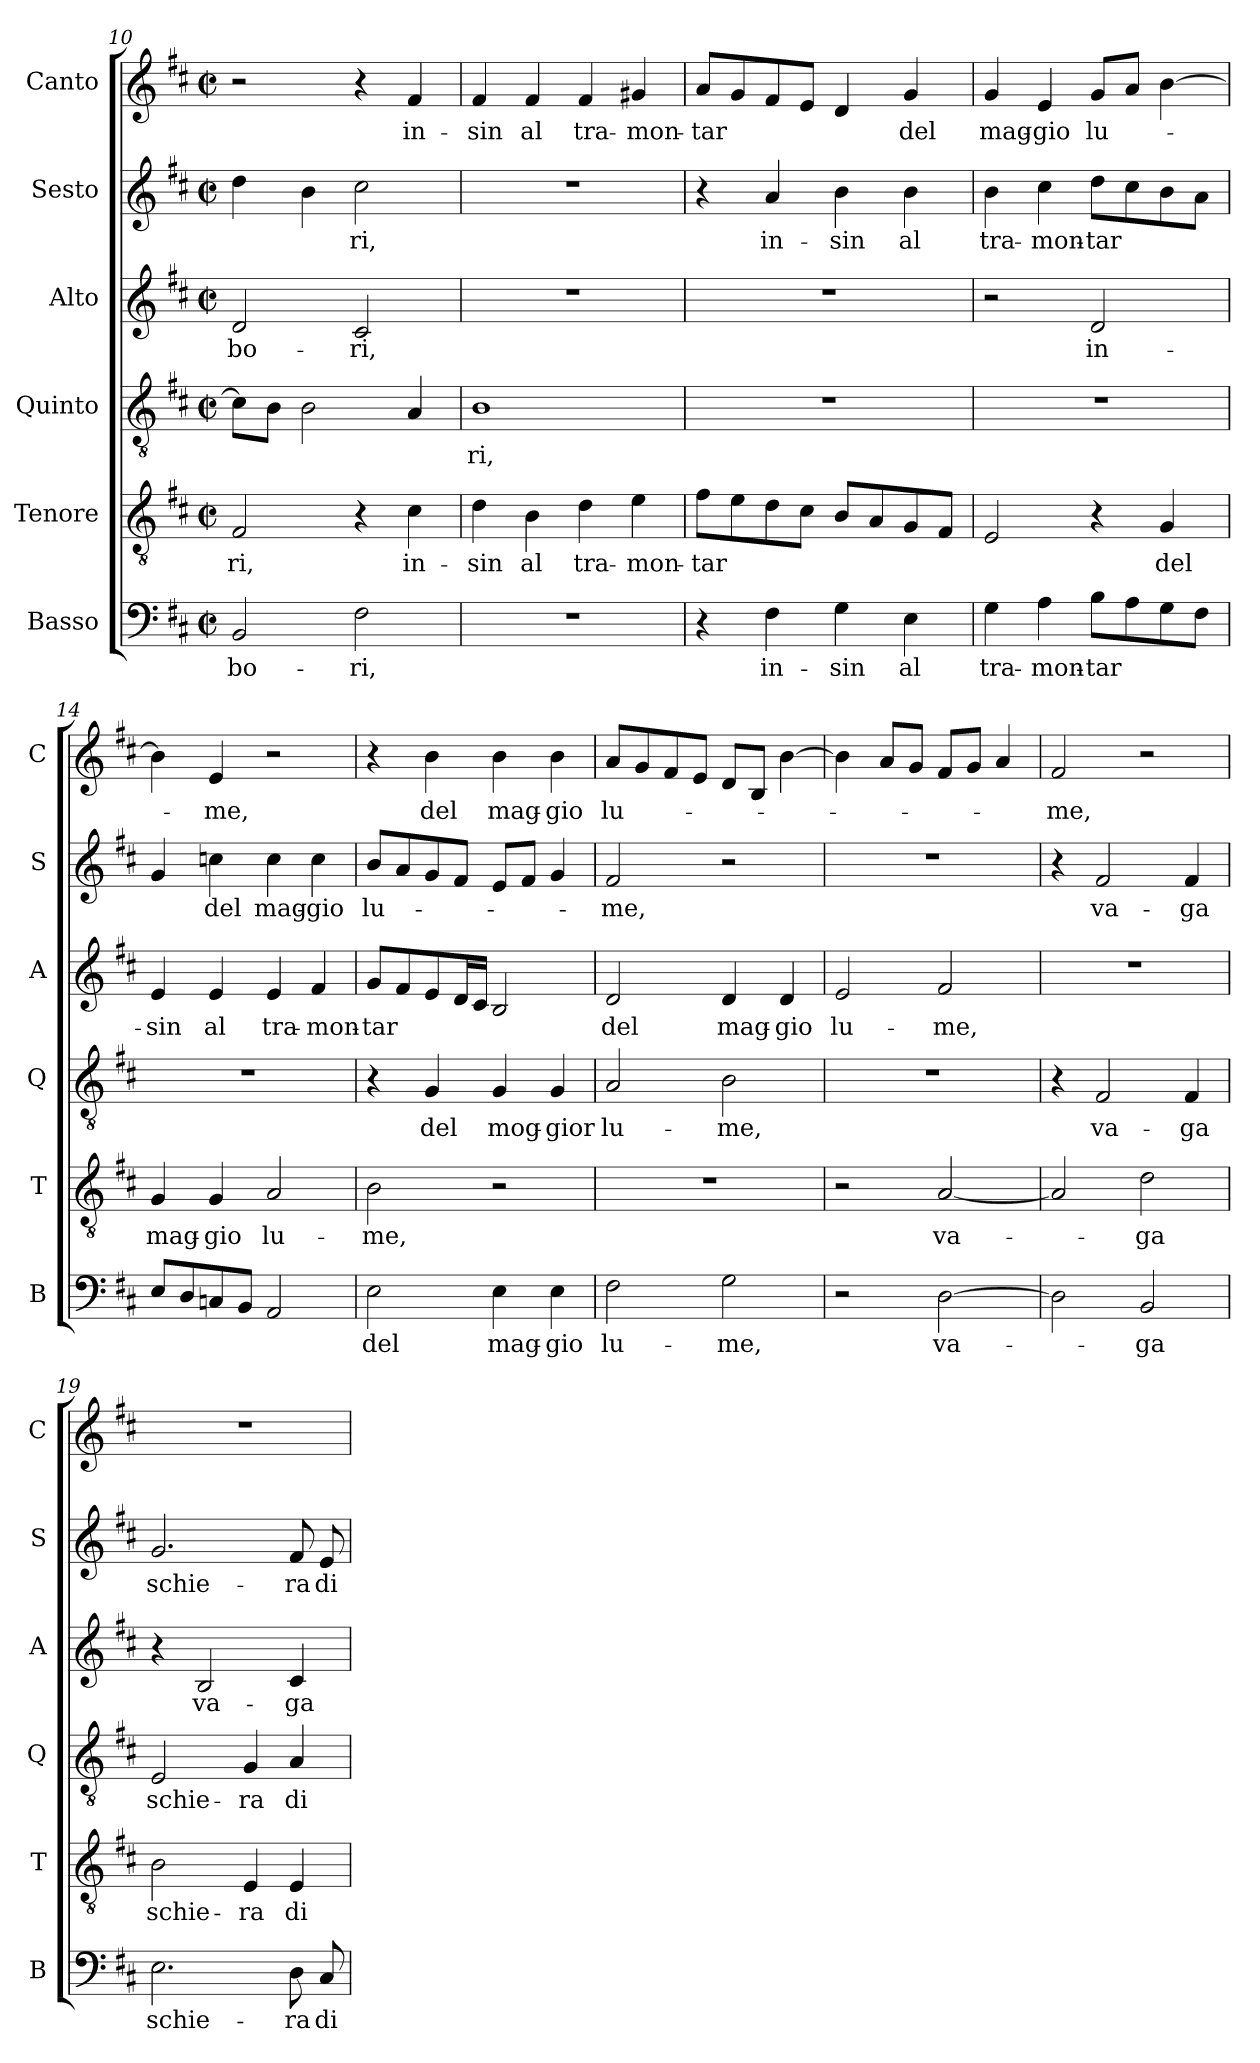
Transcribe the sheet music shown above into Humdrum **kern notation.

**kern	**text	**kern	**text	**kern	**text	**kern	**text	**kern	**text	**kern	**text
*part6	*part6	*part5	*part5	*part4	*part4	*part3	*part3	*part2	*part2	*part1	*part1
*staff6	*staff6	*staff5	*staff5	*staff4	*staff4	*staff3	*staff3	*staff2	*staff2	*staff1	*staff1
*I"Basso	*	*I"Tenore	*	*I"Quinto	*	*I"Alto	*	*I"Sesto	*	*I"Canto	*
*I'B	*	*I'T	*	*I'Q	*	*I'A	*	*I'S	*	*I'C	*
*clefF4	*	*clefGv2	*	*clefGv2	*	*clefG2	*	*clefG2	*	*clefG2	*
*k[f#c#]	*	*k[f#c#]	*	*k[f#c#]	*	*k[f#c#]	*	*k[f#c#]	*	*k[f#c#]	*
*D:	*	*D:	*	*D:	*	*D:	*	*D:	*	*D:	*
*M2/2	*	*M2/2	*	*M2/2	*	*M2/2	*	*M2/2	*	*M2/2	*
*met(c|)	*	*met(c|)	*	*met(c|)	*	*met(c|)	*	*met(c|)	*	*met(c|)	*
=10	=10	=10	=10	=10	=10	=10	=10	=10	=10	=10	=10
!	!LO:LY:b	!	!LO:LY:b	!	!	!	!LO:LY:b	!	!	!	!
2BB/	-bo-	2F#/	-ri,	8c#\L]	.	2d/	-bo-	4dd\	.	2r	.
.	.	.	.	8B\J	.	.	.	.	.	.	.
.	.	.	.	2B\	.	.	.	4b\	.	.	.
!	!LO:LY:b	!	!	!	!	!	!LO:LY:b	!	!LO:LY:b	!	!
2F#\	-ri,	4r	.	.	.	2c#/	-ri,	2cc#\	-ri,	4r	.
!	!	!	!LO:LY:b	!	!	!	!	!	!	!	!LO:LY:b
.	.	4c#\	in-	4A/	.	.	.	.	.	4f#/	in-
=11	=11	=11	=11	=11	=11	=11	=11	=11	=11	=11	=11
!	!	!	!LO:LY:b	!	!LO:LY:b	!	!	!	!	!	!LO:LY:b
1r	.	4d\	-sin	1B	-ri,	1r	.	1r	.	4f#/	-sin
!	!	!	!LO:LY:b	!	!	!	!	!	!	!	!LO:LY:b
.	.	4B\	al	.	.	.	.	.	.	4f#/	al
!	!	!	!LO:LY:b	!	!	!	!	!	!	!	!LO:LY:b
.	.	4d\	tra-	.	.	.	.	.	.	4f#/	tra-
!	!	!	!LO:LY:b	!	!	!	!	!	!	!	!LO:LY:b
.	.	4e\	-mon-	.	.	.	.	.	.	4g#X/	-mon-
!!LO:LB:g=z
=12	=12	=12	=12	=12	=12	=12	=12	=12	=12	=12	=12
!	!	!	!LO:LY:b	!	!	!	!	!	!	!	!LO:LY:b
4r	.	8f#\L	-tar	1r	.	1r	.	4r	.	8a/L	-tar
.	.	8e\	.	.	.	.	.	.	.	8g/	.
!	!LO:LY:b	!	!	!	!	!	!	!	!LO:LY:b	!	!
4F#\	in-	8d\	.	.	.	.	.	4a/	in-	8f#/	.
.	.	8c#\J	.	.	.	.	.	.	.	8e/J	.
!	!LO:LY:b	!	!	!	!	!	!	!	!LO:LY:b	!	!
4G\	-sin	8B/L	.	.	.	.	.	4b\	-sin	4d/	.
.	.	8A/	.	.	.	.	.	.	.	.	.
!	!LO:LY:b	!	!	!	!	!	!	!	!LO:LY:b	!	!LO:LY:b
4E\	al	8G/	.	.	.	.	.	4b\	al	4g/	del
.	.	8F#/J	.	.	.	.	.	.	.	.	.
=13	=13	=13	=13	=13	=13	=13	=13	=13	=13	=13	=13
!	!LO:LY:b	!	!	!	!	!	!	!	!LO:LY:b	!	!LO:LY:b
4G\	tra-	2E/	.	1r	.	2r	.	4b\	tra-	4g/	mag-
!	!LO:LY:b	!	!	!	!	!	!	!	!LO:LY:b	!	!LO:LY:b
4A\	-mon-	.	.	.	.	.	.	4cc#\	-mon-	4e/	-gio
!	!LO:LY:b	!	!	!	!	!	!LO:LY:b	!	!LO:LY:b	!	!LO:LY:b
8B\L	-tar	4r	.	.	.	2d/	in-	8dd\L	-tar	8g/L	lu-
8A\	.	.	.	.	.	.	.	8cc#\	.	8a/J	.
!	!	!	!LO:LY:b	!	!	!	!	!	!	!	!
8G\	.	4G/	del	.	.	.	.	8b\	.	[4b\	.
8F#\J	.	.	.	.	.	.	.	8a\J	.	.	.
=14	=14	=14	=14	=14	=14	=14	=14	=14	=14	=14	=14
!	!	!	!LO:LY:b	!	!	!	!LO:LY:b	!	!	!	!
8E/L	.	4G/	mag-	1r	.	4e/	-sin	4g/	.	4b\]	.
8D/	.	.	.	.	.	.	.	.	.	.	.
!	!	!	!LO:LY:b	!	!	!	!LO:LY:b	!	!LO:LY:b	!	!LO:LY:b
8Cn/	.	4G/	-gio	.	.	4e/	al	4ccn\	del	4e/	-me,
8BB/J	.	.	.	.	.	.	.	.	.	.	.
!	!	!	!LO:LY:b	!	!	!	!LO:LY:b	!	!LO:LY:b	!	!
2AA/	.	2A/	lu-	.	.	4e/	tra-	4cc\	mag-	2r	.
!	!	!	!	!	!	!	!LO:LY:b	!	!LO:LY:b	!	!
.	.	.	.	.	.	4f#/	-mon-	4cc\	-gio	.	.
=15	=15	=15	=15	=15	=15	=15	=15	=15	=15	=15	=15
!	!LO:LY:b	!	!LO:LY:b	!	!	!	!LO:LY:b	!	!LO:LY:b	!	!
2E\	del	2B\	-me,	4r	.	8g/L	-tar	8b/L	lu-	4r	.
.	.	.	.	.	.	8f#/	.	8a/	.	.	.
!	!	!	!	!	!LO:LY:b	!	!	!	!	!	!LO:LY:b
.	.	.	.	4G/	del	8e/	.	8g/	.	4b\	del
.	.	.	.	.	.	16d/L	.	8f#/J	.	.	.
.	.	.	.	.	.	16c#/JJ	.	.	.	.	.
!	!LO:LY:b	!	!	!	!LO:LY:b	!	!	!	!	!	!LO:LY:b
4E\	mag-	2r	.	4G/	mog-	2B/	.	8e/L	.	4b\	mag-
.	.	.	.	.	.	.	.	8f#/J	.	.	.
!	!LO:LY:b	!	!	!	!LO:LY:b	!	!	!	!	!	!LO:LY:b
4E\	-gio	.	.	4G/	-gior	.	.	4g/	.	4b\	-gio
=16	=16	=16	=16	=16	=16	=16	=16	=16	=16	=16	=16
!	!LO:LY:b	!	!	!	!LO:LY:b	!	!LO:LY:b	!	!LO:LY:b	!	!LO:LY:b
2F#\	lu-	1r	.	2A/	lu-	2d/	del	2f#/	-me,	8a/L	lu-
.	.	.	.	.	.	.	.	.	.	8g/	.
.	.	.	.	.	.	.	.	.	.	8f#/	.
.	.	.	.	.	.	.	.	.	.	8e/J	.
!	!LO:LY:b	!	!	!	!LO:LY:b	!	!LO:LY:b	!	!	!	!
2G\	-me,	.	.	2B\	-me,	4d/	mag-	2r	.	8d/L	.
.	.	.	.	.	.	.	.	.	.	8B/J	.
!	!	!	!	!	!	!	!LO:LY:b	!	!	!	!
.	.	.	.	.	.	4d/	-gio	.	.	[4b\	.
!!LO:PB:g=z
=17	=17	=17	=17	=17	=17	=17	=17	=17	=17	=17	=17
!	!	!	!	!	!	!	!LO:LY:b	!	!	!	!
2r	.	2r	.	1r	.	2e/	lu-	1r	.	4b\]	.
.	.	.	.	.	.	.	.	.	.	8a/L	.
.	.	.	.	.	.	.	.	.	.	8g/J	.
!	!LO:LY:b	!	!LO:LY:b	!	!	!	!LO:LY:b	!	!	!	!
[2D\	va-	[2A/	va-	.	.	2f#/	-me,	.	.	8f#/L	.
.	.	.	.	.	.	.	.	.	.	8g/J	.
.	.	.	.	.	.	.	.	.	.	4a/	.
=18	=18	=18	=18	=18	=18	=18	=18	=18	=18	=18	=18
!	!	!	!	!	!	!	!	!	!	!	!LO:LY:b
2D\]	.	2A/]	.	4r	.	1r	.	4r	.	2f#/	-me,
!	!	!	!	!	!LO:LY:b	!	!	!	!LO:LY:b	!	!
.	.	.	.	2F#/	va-	.	.	2f#/	va-	.	.
!	!LO:LY:b	!	!LO:LY:b	!	!	!	!	!	!	!	!
2BB/	-ga	2d\	-ga	.	.	.	.	.	.	2r	.
!	!	!	!	!	!LO:LY:b	!	!	!	!LO:LY:b	!	!
.	.	.	.	4F#/	-ga	.	.	4f#/	-ga	.	.
=19	=19	=19	=19	=19	=19	=19	=19	=19	=19	=19	=19
!	!LO:LY:b	!	!LO:LY:b	!	!LO:LY:b	!	!	!	!LO:LY:b	!	!
2.E\	schie-	2B\	schie-	2E/	schie-	4r	.	2.g/	schie-	1r	.
!	!	!	!	!	!	!	!LO:LY:b	!	!	!	!
.	.	.	.	.	.	2B/	va-	.	.	.	.
!	!	!	!LO:LY:b	!	!LO:LY:b	!	!	!	!	!	!
.	.	4E/	-ra	4G/	-ra	.	.	.	.	.	.
!	!LO:LY:b	!	!LO:LY:b	!	!LO:LY:b	!	!LO:LY:b	!	!LO:LY:b	!	!
8D\	-ra	4E/	di	4A/	di	4c#/	-ga	8f#/	-ra	.	.
!	!LO:LY:b	!	!	!	!	!	!	!	!LO:LY:b	!	!
8C#/	di	.	.	.	.	.	.	8e/	di	.	.
=	=	=	=	=	=	=	=	=	=	=	=
*-	*-	*-	*-	*-	*-	*-	*-	*-	*-	*-	*-
